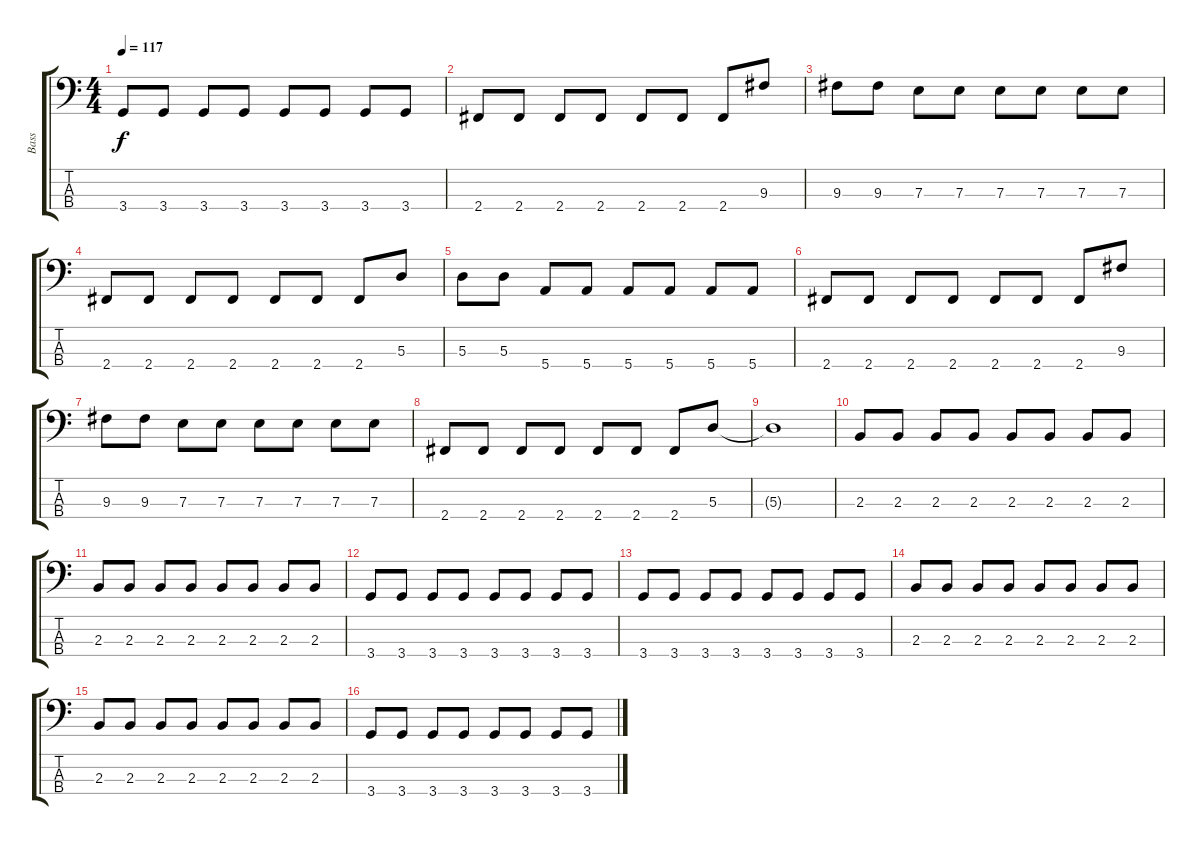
\track ("Bass" "Bass") {instrument electricbassfinger}
\staff {score tabs}
\tuning (G2 D2 A1 E1) {hide}
\ts (4 4)
\tempo 117
\clef f4
\ks c
3.4.8{dy f} 3.4.8 3.4.8 3.4.8 3.4.8 3.4.8 3.4.8 3.4.8 |
2.4.8 2.4.8 2.4.8 2.4.8 2.4.8 2.4.8 2.4.8 9.3.8 |
9.3.8 9.3.8 7.3.8 7.3.8 7.3.8 7.3.8 7.3.8 7.3.8 |
2.4.8 2.4.8 2.4.8 2.4.8 2.4.8 2.4.8 2.4.8 5.3.8 |
5.3.8 5.3.8 5.4.8 5.4.8 5.4.8 5.4.8 5.4.8 5.4.8 |
2.4.8 2.4.8 2.4.8 2.4.8 2.4.8 2.4.8 2.4.8 9.3.8 |
9.3.8 9.3.8 7.3.8 7.3.8 7.3.8 7.3.8 7.3.8 7.3.8 |
2.4.8 2.4.8 2.4.8 2.4.8 2.4.8 2.4.8 2.4.8 5.3.8 |
5.3{t}.1 |
2.3.8 2.3.8 2.3.8 2.3.8 2.3.8 2.3.8 2.3.8 2.3.8 |
2.3.8 2.3.8 2.3.8 2.3.8 2.3.8 2.3.8 2.3.8 2.3.8 |
3.4.8 3.4.8 3.4.8 3.4.8 3.4.8 3.4.8 3.4.8 3.4.8 |
3.4.8 3.4.8 3.4.8 3.4.8 3.4.8 3.4.8 3.4.8 3.4.8 |
2.3.8 2.3.8 2.3.8 2.3.8 2.3.8 2.3.8 2.3.8 2.3.8 |
2.3.8 2.3.8 2.3.8 2.3.8 2.3.8 2.3.8 2.3.8 2.3.8 |
3.4.8 3.4.8 3.4.8 3.4.8 3.4.8 3.4.8 3.4.8 3.4.8
